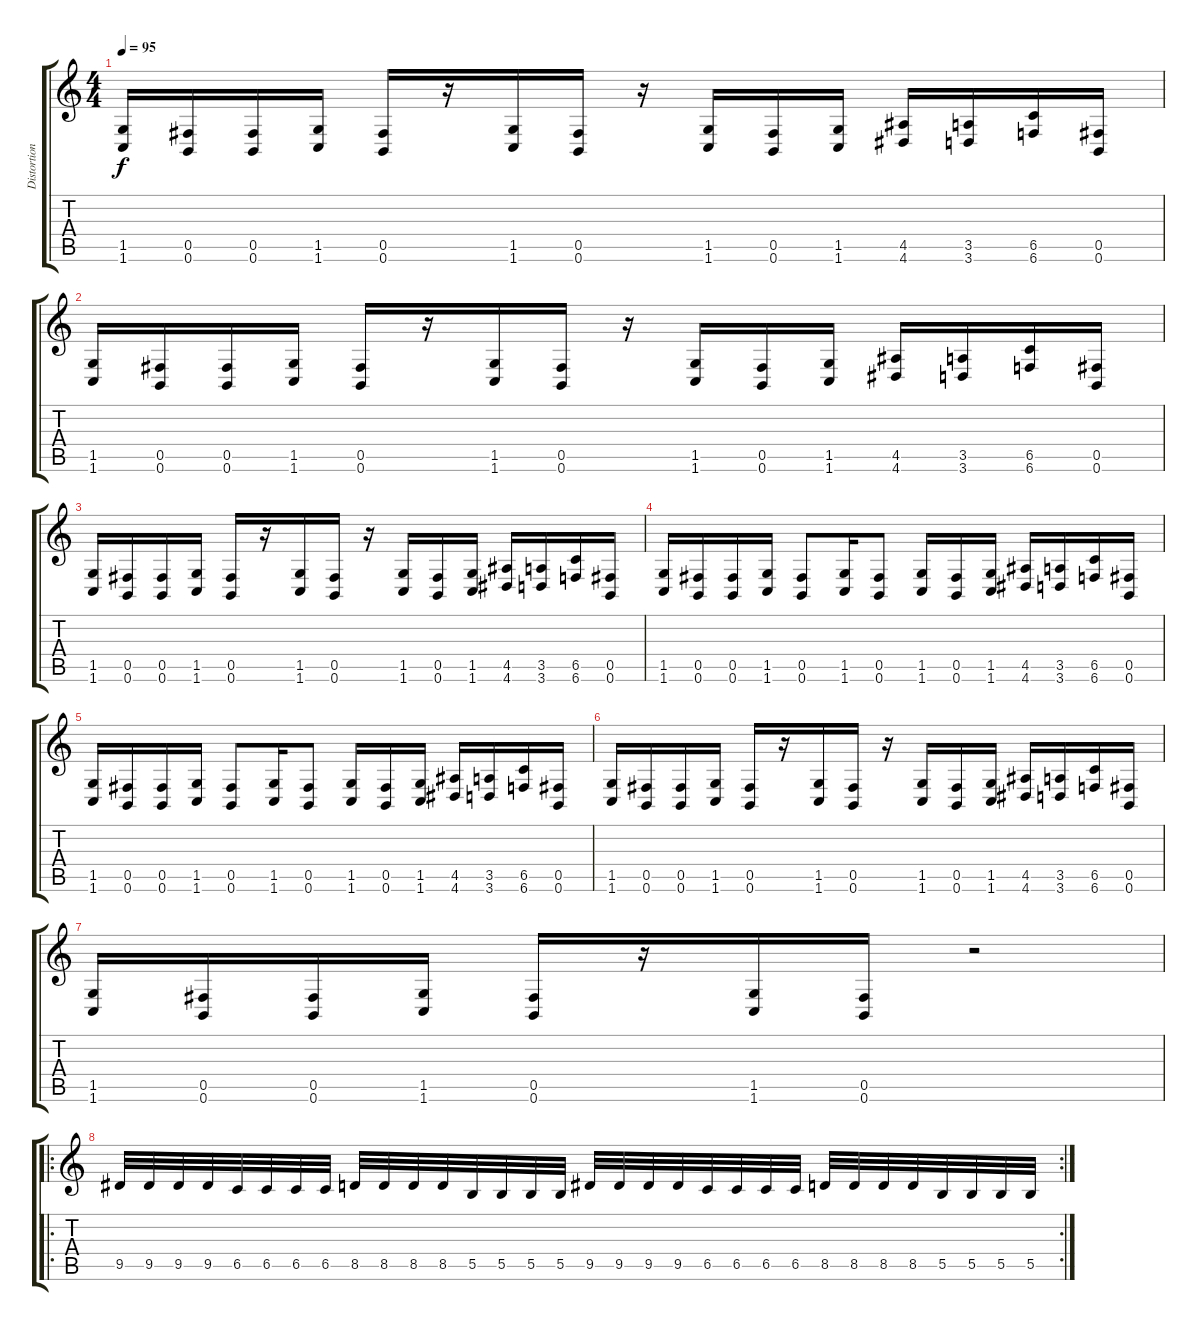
\track ("Distortion Guitar" "Distortion") {instrument distortionguitar}
\staff {score tabs}
\tuning (Db4 Ab3 E3 B2 Gb2 B1) {hide}
\ts (4 4)
\tempo 95
\clef g2
\ks c
(1.5 1.6).16{dy f} (0.5 0.6).16 (0.5 0.6).16 (1.5 1.6).16 (0.5 0.6).16 r.16 (1.5 1.6).16 (0.5 0.6).16 r.16 (1.5 1.6).16 (0.5 0.6).16 (1.5 1.6).16 (4.5 4.6).16 (3.5 3.6).16 (6.5 6.6).16 (0.5 0.6).16 |
(1.5 1.6).16 (0.5 0.6).16 (0.5 0.6).16 (1.5 1.6).16 (0.5 0.6).16 r.16 (1.5 1.6).16 (0.5 0.6).16 r.16 (1.5 1.6).16 (0.5 0.6).16 (1.5 1.6).16 (4.5 4.6).16 (3.5 3.6).16 (6.5 6.6).16 (0.5 0.6).16 |
(1.5 1.6).16 (0.5 0.6).16 (0.5 0.6).16 (1.5 1.6).16 (0.5 0.6).16 r.16 (1.5 1.6).16 (0.5 0.6).16 r.16 (1.5 1.6).16 (0.5 0.6).16 (1.5 1.6).16 (4.5 4.6).16 (3.5 3.6).16 (6.5 6.6).16 (0.5 0.6).16 |
(1.5 1.6).16 (0.5 0.6).16 (0.5 0.6).16 (1.5 1.6).16 (0.5 0.6).8 (1.5 1.6).16 (0.5 0.6).8 (1.5 1.6).16 (0.5 0.6).16 (1.5 1.6).16 (4.5 4.6).16 (3.5 3.6).16 (6.5 6.6).16 (0.5 0.6).16 |
(1.5 1.6).16 (0.5 0.6).16 (0.5 0.6).16 (1.5 1.6).16 (0.5 0.6).8 (1.5 1.6).16 (0.5 0.6).8 (1.5 1.6).16 (0.5 0.6).16 (1.5 1.6).16 (4.5 4.6).16 (3.5 3.6).16 (6.5 6.6).16 (0.5 0.6).16 |
(1.5 1.6).16 (0.5 0.6).16 (0.5 0.6).16 (1.5 1.6).16 (0.5 0.6).16 r.16 (1.5 1.6).16 (0.5 0.6).16 r.16 (1.5 1.6).16 (0.5 0.6).16 (1.5 1.6).16 (4.5 4.6).16 (3.5 3.6).16 (6.5 6.6).16 (0.5 0.6).16 |
(1.5 1.6).16 (0.5 0.6).16 (0.5 0.6).16 (1.5 1.6).16 (0.5 0.6).16 r.16 (1.5 1.6).16 (0.5 0.6).16 r.2 |
\ro
\rc 2
9.5.32 9.5.32 9.5.32 9.5.32 6.5.32 6.5.32 6.5.32 6.5.32 8.5.32 8.5.32 8.5.32 8.5.32 5.5.32 5.5.32 5.5.32 5.5.32 9.5.32 9.5.32 9.5.32 9.5.32 6.5.32 6.5.32 6.5.32 6.5.32 8.5.32 8.5.32 8.5.32 8.5.32 5.5.32 5.5.32 5.5.32 5.5.32
